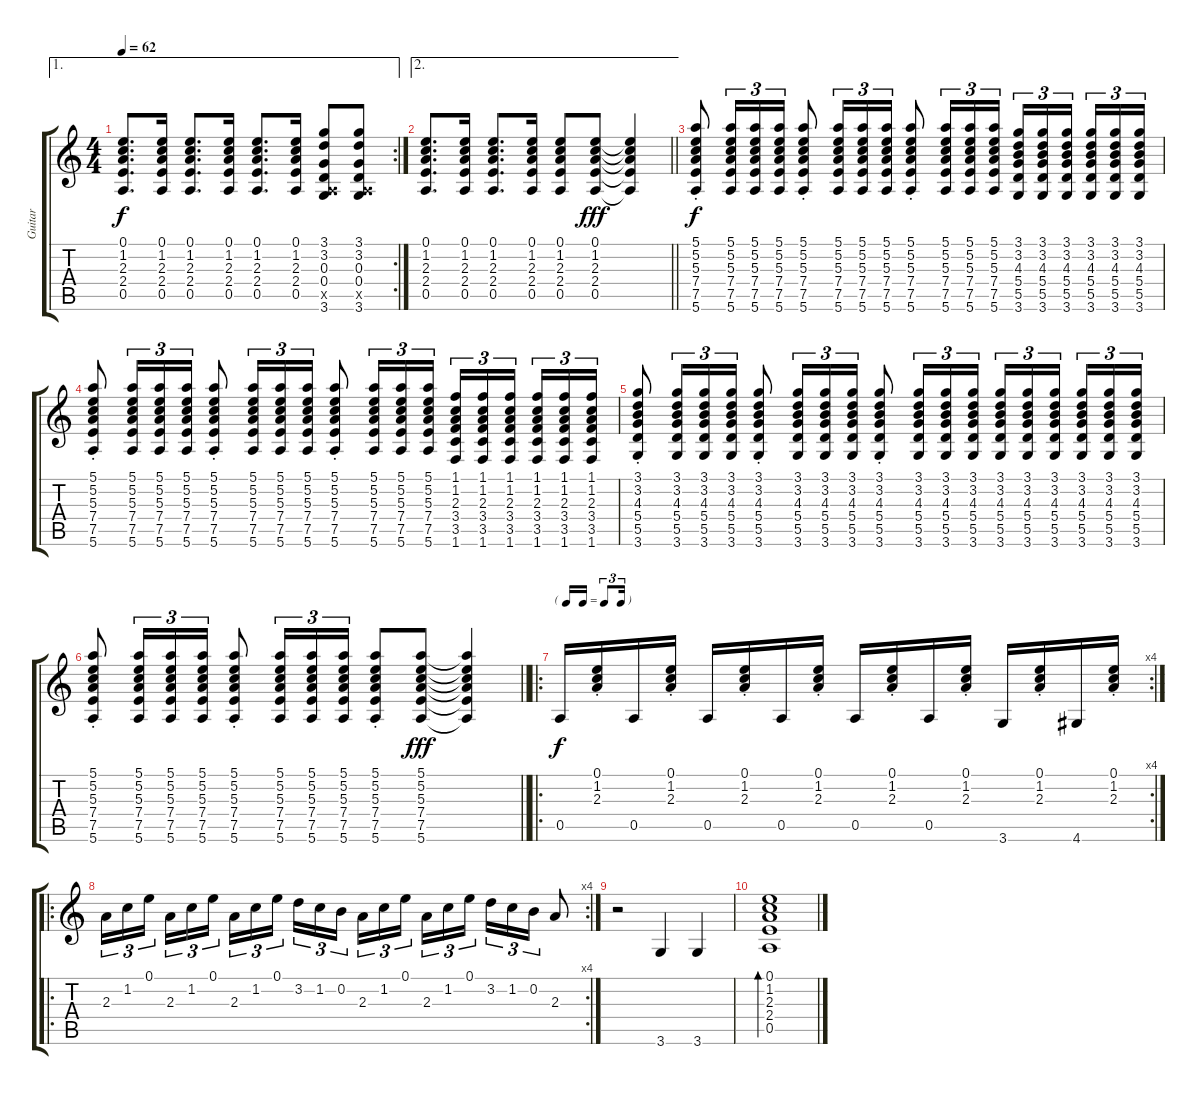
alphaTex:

\track ("Guitar" "Guitar") {instrument acousticguitarnylon}
\staff {score tabs}
\tuning (E4 B3 G3 D3 A2 E2) {hide}
\ae 1
\rc 2
\ts (4 4)
\tempo 62
\clef g2
\ks c
(0.1 1.2 2.3 2.4 0.5).8{d dy f} (0.1 1.2 2.3 2.4 0.5).16 (0.1 1.2 2.3 2.4 0.5).8{d} (0.1 1.2 2.3 2.4 0.5).16 (0.1 1.2 2.3 2.4 0.5).8{d} (0.1 1.2 2.3 2.4 0.5).16 (3.1 3.2 0.3 0.4 0.5{x} 3.6).8 (3.1 3.2 0.3 0.4 0.5{x} 3.6).8 |
\ae 2
\barLineRight lightlight
(0.1 1.2 2.3 2.4 0.5).8{d} (0.1 1.2 2.3 2.4 0.5).16 (0.1 1.2 2.3 2.4 0.5).8{d} (0.1 1.2 2.3 2.4 0.5).16 (0.1 1.2 2.3 2.4 0.5).8 (0.1 1.2 2.3 2.4 0.5).8{dy fff} (0.1{t} 1.2{t} 2.3{t} 2.4{t} 0.5{t}).4 |
(5.1{st} 5.2{st} 5.3{st} 7.4{st} 7.5{st} 5.6{st}).8{dy f} (5.1 5.2 5.3 7.4 7.5 5.6).16{tu (3 2)} (5.1 5.2 5.3 7.4 7.5 5.6).16{tu (3 2)} (5.1 5.2 5.3 7.4 7.5 5.6).16{tu (3 2)} (5.1{st} 5.2{st} 5.3{st} 7.4{st} 7.5{st} 5.6{st}).8 (5.1 5.2 5.3 7.4 7.5 5.6).16{tu (3 2)} (5.1 5.2 5.3 7.4 7.5 5.6).16{tu (3 2)} (5.1 5.2 5.3 7.4 7.5 5.6).16{tu (3 2)} (5.1{st} 5.2{st} 5.3{st} 7.4{st} 7.5{st} 5.6{st}).8 (5.1 5.2 5.3 7.4 7.5 5.6).16{tu (3 2)} (5.1 5.2 5.3 7.4 7.5 5.6).16{tu (3 2)} (5.1 5.2 5.3 7.4 7.5 5.6).16{tu (3 2)} (3.1 3.2 4.3 5.4 5.5 3.6).16{tu (3 2)} (3.1 3.2 4.3 5.4 5.5 3.6).16{tu (3 2)} (3.1 3.2 4.3 5.4 5.5 3.6).16{tu (3 2) beam splitsecondary} (3.1 3.2 4.3 5.4 5.5 3.6).16{tu (3 2)} (3.1 3.2 4.3 5.4 5.5 3.6).16{tu (3 2)} (3.1 3.2 4.3 5.4 5.5 3.6).16{tu (3 2)} |
(5.1{st} 5.2{st} 5.3{st} 7.4{st} 7.5{st} 5.6{st}).8 (5.1 5.2 5.3 7.4 7.5 5.6).16{tu (3 2)} (5.1 5.2 5.3 7.4 7.5 5.6).16{tu (3 2)} (5.1 5.2 5.3 7.4 7.5 5.6).16{tu (3 2)} (5.1{st} 5.2{st} 5.3{st} 7.4{st} 7.5{st} 5.6{st}).8 (5.1 5.2 5.3 7.4 7.5 5.6).16{tu (3 2)} (5.1 5.2 5.3 7.4 7.5 5.6).16{tu (3 2)} (5.1 5.2 5.3 7.4 7.5 5.6).16{tu (3 2)} (5.1{st} 5.2{st} 5.3{st} 7.4{st} 7.5{st} 5.6{st}).8 (5.1 5.2 5.3 7.4 7.5 5.6).16{tu (3 2)} (5.1 5.2 5.3 7.4 7.5 5.6).16{tu (3 2)} (5.1 5.2 5.3 7.4 7.5 5.6).16{tu (3 2)} (1.1 1.2 2.3 3.4 3.5 1.6).16{tu (3 2)} (1.1 1.2 2.3 3.4 3.5 1.6).16{tu (3 2)} (1.1 1.2 2.3 3.4 3.5 1.6).16{tu (3 2) beam splitsecondary} (1.1 1.2 2.3 3.4 3.5 1.6).16{tu (3 2)} (1.1 1.2 2.3 3.4 3.5 1.6).16{tu (3 2)} (1.1 1.2 2.3 3.4 3.5 1.6).16{tu (3 2)} |
(3.1{st} 3.2{st} 4.3{st} 5.4{st} 5.5{st} 3.6{st}).8 (3.1 3.2 4.3 5.4 5.5 3.6).16{tu (3 2)} (3.1 3.2 4.3 5.4 5.5 3.6).16{tu (3 2)} (3.1 3.2 4.3 5.4 5.5 3.6).16{tu (3 2)} (3.1{st} 3.2{st} 4.3{st} 5.4{st} 5.5{st} 3.6{st}).8 (3.1 3.2 4.3 5.4 5.5 3.6).16{tu (3 2)} (3.1 3.2 4.3 5.4 5.5 3.6).16{tu (3 2)} (3.1 3.2 4.3 5.4 5.5 3.6).16{tu (3 2)} (3.1{st} 3.2{st} 4.3{st} 5.4{st} 5.5{st} 3.6{st}).8 (3.1 3.2 4.3 5.4 5.5 3.6).16{tu (3 2)} (3.1 3.2 4.3 5.4 5.5 3.6).16{tu (3 2)} (3.1 3.2 4.3 5.4 5.5 3.6).16{tu (3 2)} (3.1 3.2 4.3 5.4 5.5 3.6).16{tu (3 2)} (3.1 3.2 4.3 5.4 5.5 3.6).16{tu (3 2)} (3.1 3.2 4.3 5.4 5.5 3.6).16{tu (3 2) beam splitsecondary} (3.1 3.2 4.3 5.4 5.5 3.6).16{tu (3 2)} (3.1 3.2 4.3 5.4 5.5 3.6).16{tu (3 2)} (3.1 3.2 4.3 5.4 5.5 3.6).16{tu (3 2)} |
\barLineRight lightlight
(5.1{st} 5.2{st} 5.3{st} 7.4{st} 7.5{st} 5.6{st}).8 (5.1 5.2 5.3 7.4 7.5 5.6).16{tu (3 2)} (5.1 5.2 5.3 7.4 7.5 5.6).16{tu (3 2)} (5.1 5.2 5.3 7.4 7.5 5.6).16{tu (3 2)} (5.1{st} 5.2{st} 5.3{st} 7.4{st} 7.5{st} 5.6{st}).8 (5.1 5.2 5.3 7.4 7.5 5.6).16{tu (3 2)} (5.1 5.2 5.3 7.4 7.5 5.6).16{tu (3 2)} (5.1 5.2 5.3 7.4 7.5 5.6).16{tu (3 2)} (5.1{st} 5.2{st} 5.3{st} 7.4{st} 7.5{st} 5.6{st}).8 (5.1 5.2 5.3 7.4 7.5 5.6).8{dy fff} (5.1{t} 5.2{t} 5.3{t} 7.4{t} 7.5{t} 5.6{t}).4 |
\ro
\rc 4
\tf triplet16th
0.5.16{dy f} (0.1{st} 1.2{st} 2.3{st}).16 0.5.16 (0.1{st} 1.2{st} 2.3{st}).16 0.5.16 (0.1{st} 1.2{st} 2.3{st}).16 0.5.16 (0.1{st} 1.2{st} 2.3{st}).16 0.5.16 (0.1{st} 1.2{st} 2.3{st}).16 0.5.16 (0.1{st} 1.2{st} 2.3{st}).16 3.6.16 (0.1{st} 1.2{st} 2.3{st}).16 4.6.16 (0.1{st} 1.2{st} 2.3{st}).16 |
\ro
\rc 4
2.3.16{tu (3 2)} 1.2.16{tu (3 2)} 0.1.16{tu (3 2) beam splitsecondary} 2.3.16{tu (3 2)} 1.2.16{tu (3 2)} 0.1.16{tu (3 2)} 2.3.16{tu (3 2)} 1.2.16{tu (3 2)} 0.1.16{tu (3 2) beam splitsecondary} 3.2.16{tu (3 2)} 1.2.16{tu (3 2)} 0.2.16{tu (3 2)} 2.3.16{tu (3 2)} 1.2.16{tu (3 2)} 0.1.16{tu (3 2) beam splitsecondary} 2.3.16{tu (3 2)} 1.2.16{tu (3 2)} 0.1.16{tu (3 2)} 3.2.16{tu (3 2)} 1.2.16{tu (3 2)} 0.2.16{tu (3 2)} 2.3.8 |
r.2 3.6.4 3.6.4 |
(0.1 1.2 2.3 2.4 0.5).1{bd 240}
